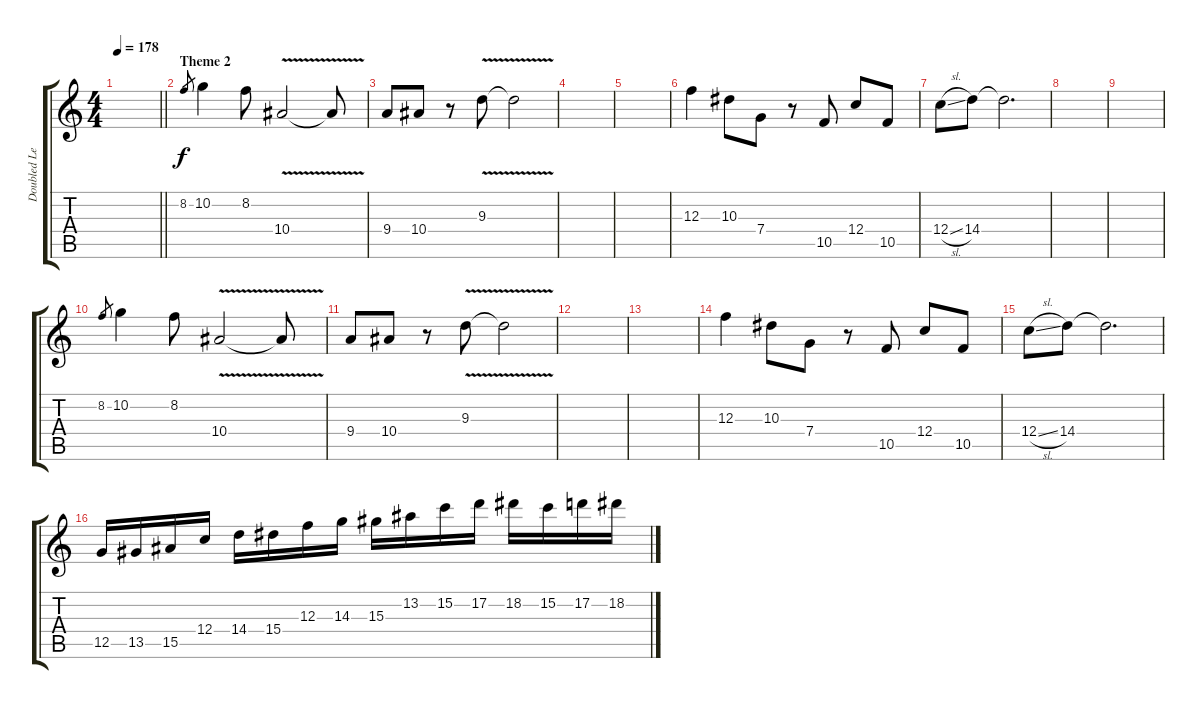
\track ("Doubled Lead" "Doubled Le") {instrument overdrivenguitar}
\staff {score tabs}
\tuning (D4 A3 F3 C3 G2 D2) {hide}
\ts (4 4)
\tempo 178
\clef g2
\barLineRight lightlight
\ks c
|
\section ("" "Theme 2")
8.2.8{gr} 10.2.4 8.2.8 10.4{v}.2 10.4{t}.8 |
9.4.8 10.4.8 r.8 9.3{v}.8 9.3{v t}.2 |
|
|
12.3.4 10.3.8 7.4.8 r.8 10.5.8 12.4.8 10.5.8 |
12.4{sl}.8 14.4.8 14.4{t}.2{d} |
|
|
8.2.8{gr} 10.2.4 8.2.8 10.4{v}.2 10.4{t}.8 |
9.4.8 10.4.8 r.8 9.3{v}.8 9.3{v t}.2 |
|
|
12.3.4 10.3.8 7.4.8 r.8 10.5.8 12.4.8 10.5.8 |
12.4{sl}.8 14.4.8 14.4{t}.2{d} |
12.5.16 13.5.16 15.5.16 12.4.16 14.4.16 15.4.16 12.3.16 14.3.16 15.3.16 13.2.16 15.2.16 17.2.16 18.2.16 15.2.16 17.2.16 18.2.16
